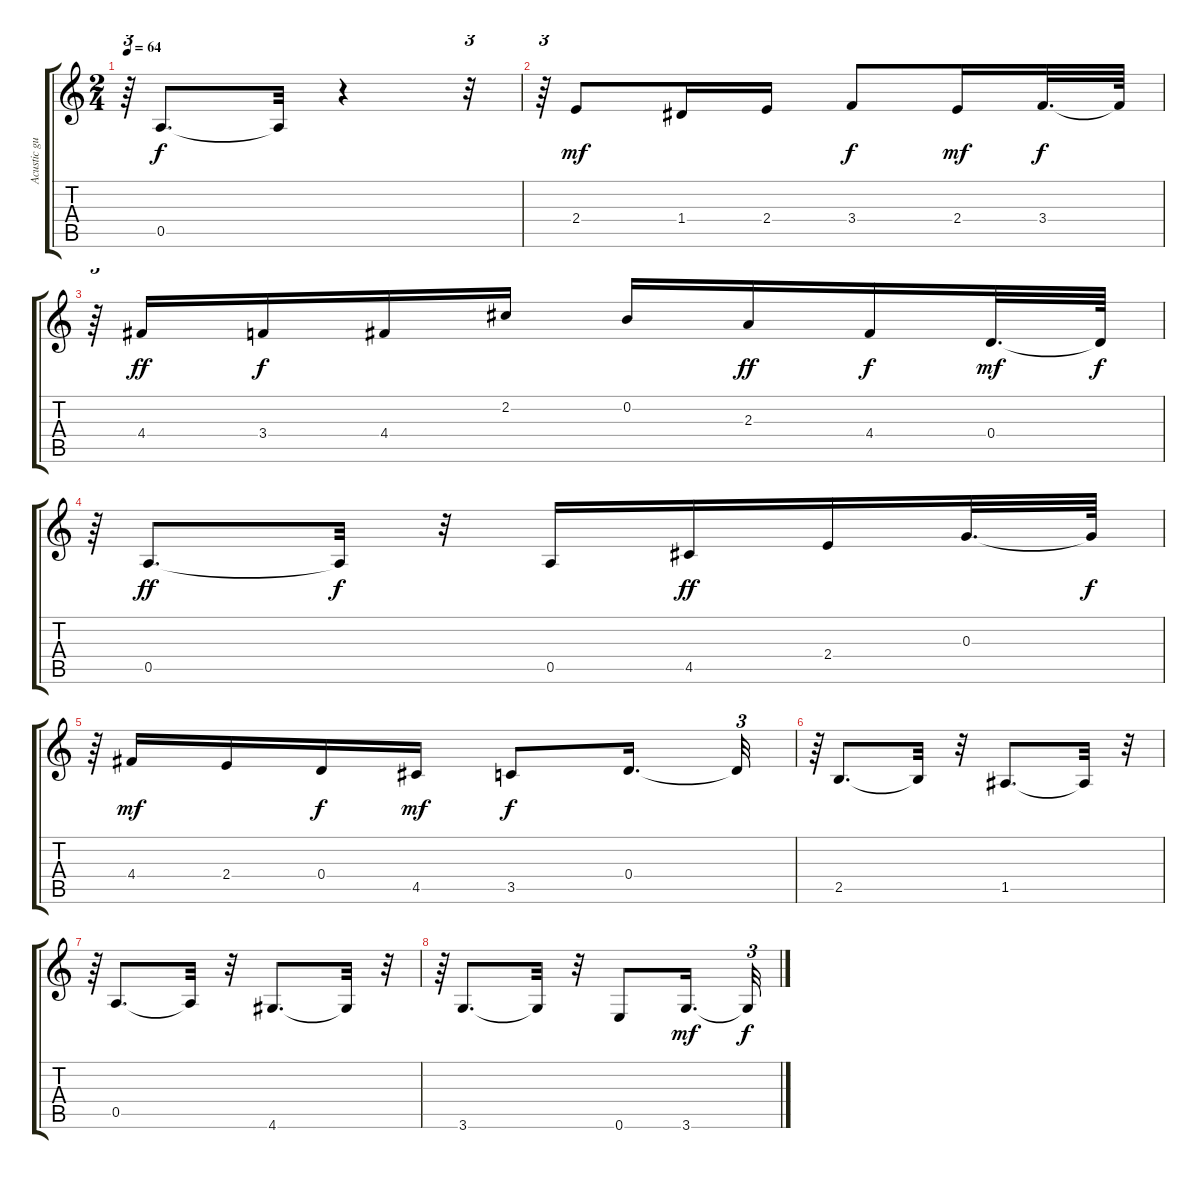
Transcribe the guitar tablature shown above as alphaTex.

\track ("Acustic guitar" "Acustic gu") {instrument acousticguitarnylon}
\staff {score tabs}
\tuning (E4 B3 G3 D3 A2 E2) {hide}
\ts (2 4)
\tempo 64
\clef g2
\ks c
r.64{tu (3 2) dy f} 0.5.8{d} 0.5{t}.32 r.4 r.32{tu (3 2)} |
r.64{tu (3 2)} 2.4.8{dy mf} 1.4.16 2.4.16 3.4.8{dy f} 2.4.16{dy mf} 3.4.32{d dy f} 3.4{t}.64 |
r.64{tu (3 2)} 4.4.16{dy ff} 3.4.16{dy f} 4.4.16 2.2.16 0.2.16 2.3.16{dy ff} 4.4.16{dy f} 0.4.32{d dy mf} 0.4{t}.64{dy f} |
r.64{tu (3 2)} 0.5.8{d dy ff} 0.5{t}.32{dy f} r.32 0.5.16 4.5.16{dy ff} 2.4.16 0.3.32{d} 0.3{t}.64{dy f} |
r.64{tu (3 2)} 4.4.16{dy mf} 2.4.16 0.4.16{dy f} 4.5.16{dy mf} 3.5.8{dy f} 0.4.16{d} 0.4{t}.32{tu (3 2)} |
r.64{tu (3 2)} 2.5.8{d} 2.5{t}.32 r.32 1.5.8{d} 1.5{t}.32 r.32{tu (3 2)} |
r.64{tu (3 2)} 0.5.8{d} 0.5{t}.32 r.32 4.6.8{d} 4.6{t}.32 r.32{tu (3 2)} |
r.64{tu (3 2)} 3.6.8{d} 3.6{t}.32 r.32 0.6.8 3.6.16{d dy mf} 3.6{t}.32{tu (3 2) dy f}
